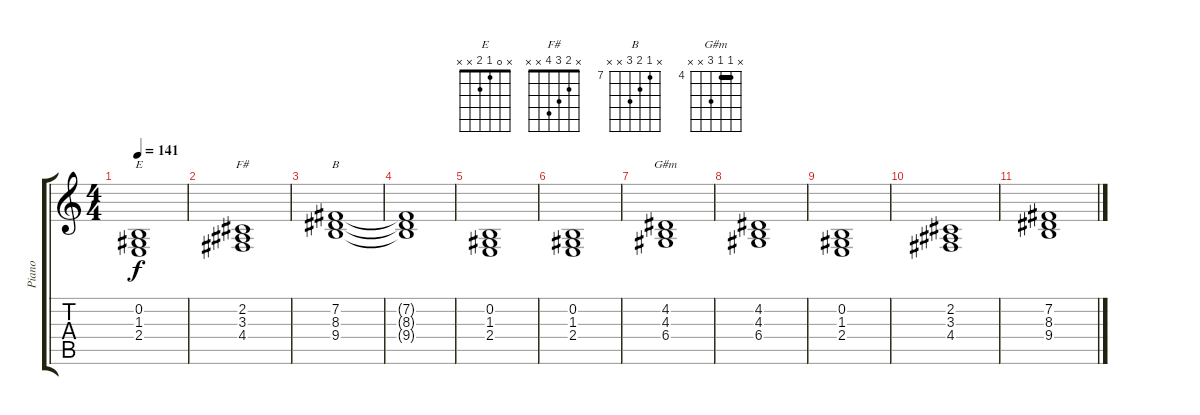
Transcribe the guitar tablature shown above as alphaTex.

\track ("Piano" "Piano") {instrument honkytonkpiano}
\staff {score tabs}
\tuning (E4 B3 G3 D3 A2 E2) {hide}
\chord ("E" x 0 1 2 x x)
\chord ("F#" x 2 3 4 x x)
\chord ("B" x 7 8 9 x x) {firstfret 7}
\chord ("G#m" x 4 4 6 x x) {firstfret 4 barre 4}
\ts (4 4)
\tempo 141
\clef g2
\ks c
(0.2 1.3 2.4).1{ch "E" dy f} |
(2.2 3.3 4.4).1{ch "F#"} |
(7.2 8.3 9.4).1{ch "B"} |
(7.2{t} 8.3{t} 9.4{t}).1 |
(0.2 1.3 2.4).1 |
(0.2 1.3 2.4).1 |
(4.2 4.3 6.4).1{ch "G#m"} |
(4.2 4.3 6.4).1 |
(0.2 1.3 2.4).1 |
(2.2 3.3 4.4).1 |
(7.2 8.3 9.4).1
